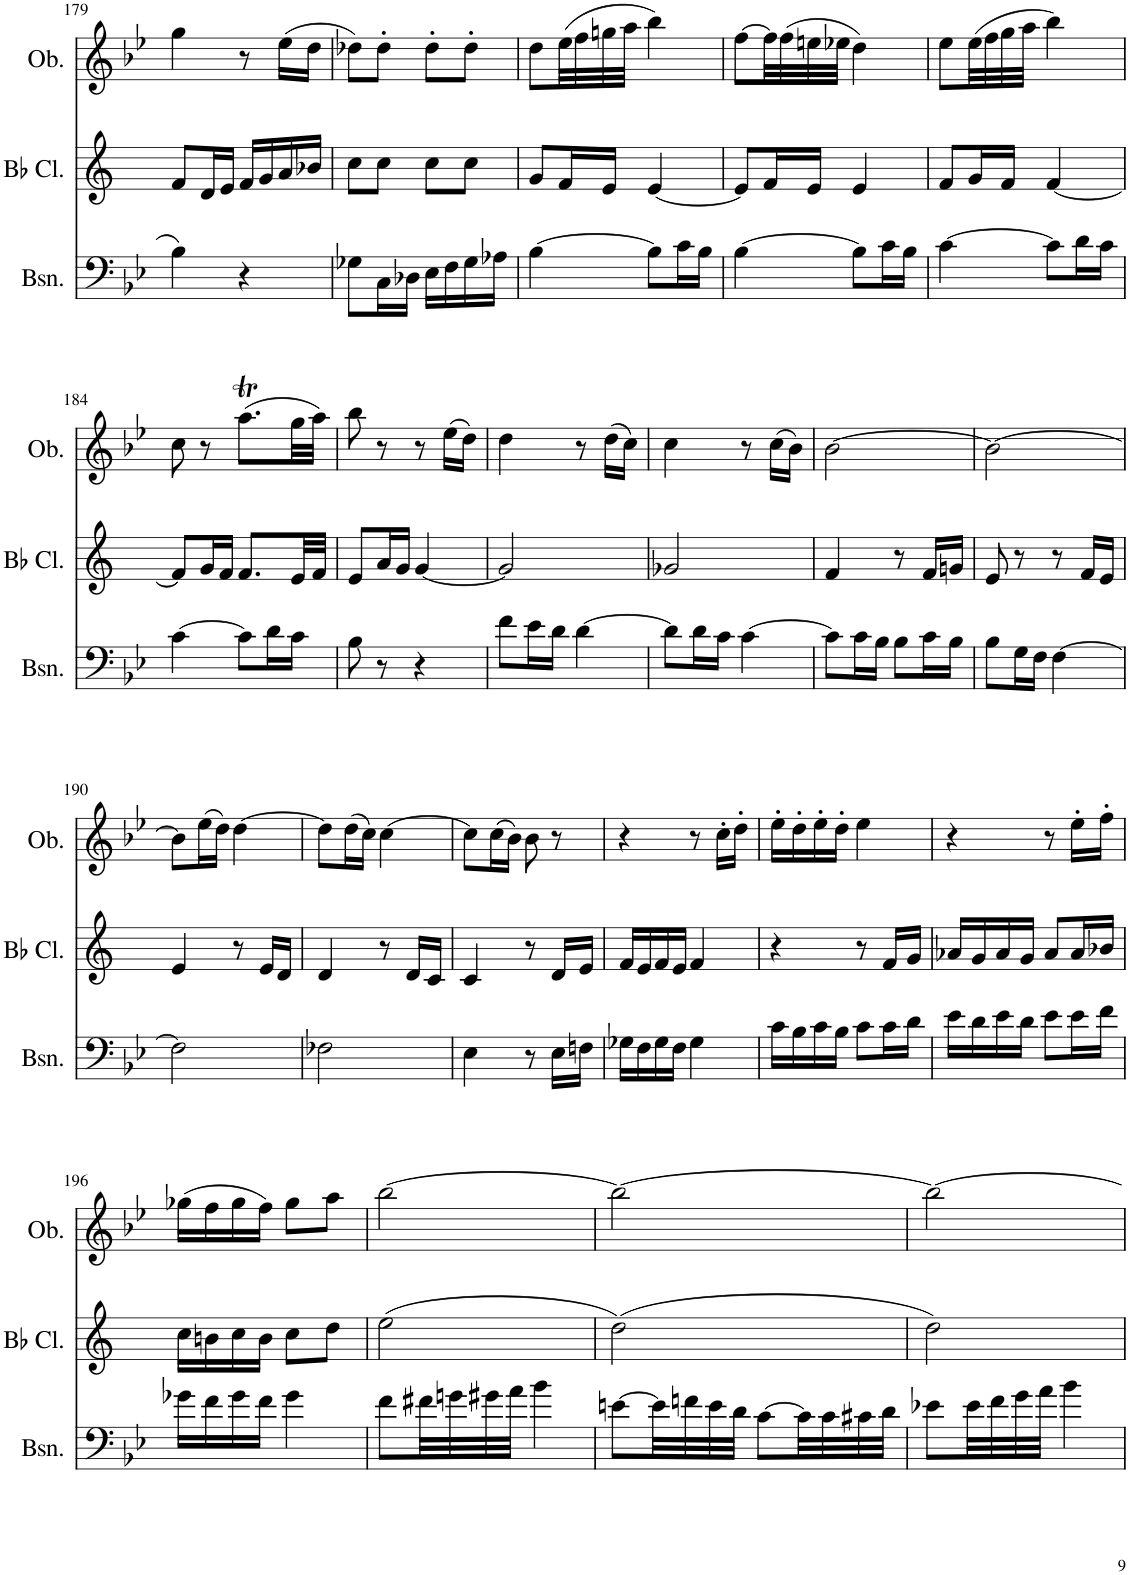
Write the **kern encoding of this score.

**kern	**kern	**kern
*part3	*part2	*part1
*staff3	*staff2	*staff1
*I"Bassoon	*I"Bb Clarinet	*I"Oboe
*I'Bsn.	*I'Bb Cl.	*I'Ob.
!!LO:PB:g=z
*clefF4	*clefG2	*clefG2
*	*Trd1c2	*
*k[b-e-]	*k[]	*k[b-e-]
*M2/4	*M2/4	*M2/4
=179	=179	=179
4B-\	8f/L	4gg\
.	16d/L	.
.	16e/JJ	.
4r	16f/LL	8r
.	16g/	.
.	16a/	(16ee-\LL
.	16b-X/JJ	16dd\JJ
=180	=180	=180
8G-X\L	8cc\L	8dd-X\L)
16C\L	8cc\J	8dd-'\J
16D-X\JJ	.	.
16E-\LL	8cc\L	8dd-'\L
16F\	.	.
16G-\	8cc\J	8dd-'\J
16A-X\JJ	.	.
=181	=181	=181
[4B-\	8g/L	8dd\L
.	16f/L	(32ee-\LL
.	.	32ff\
.	16e/JJ	32ggn\
.	.	32aa\JJJ
8B-\L]	[4e/	4bb-\)
16c\L	.	.
16B-\JJ	.	.
=182	=182	=182
[4B-\	8e/L]	[8ff\L
.	16f/L	32ff\LL]
.	.	(32ff\
.	16e/JJ	32een\
.	.	32ee-X\JJJ
8B-\L]	4e/	4dd\)
16c\L	.	.
16B-\JJ	.	.
=183	=183	=183
[4c\	8f/L	8ee-\L
.	16g/L	(32ee-\LL
.	.	32ff\
.	16f/JJ	32gg\
.	.	32aa\JJJ
8c\L]	[4f/	4bb-\)
16d\L	.	.
16c\JJ	.	.
!!LO:LB:g=z
=184	=184	=184
[4c\	8f/L]	8cc\
.	16g/L	8r
.	16f/JJ	.
8c\L]	8.f/L	(8.aat\L
16d\L	.	.
16c\JJ	32e/LL	32gg\LL
.	32f/JJJ	32aa\JJJ)
=185	=185	=185
8B-\	8e/L	8bb-\
8r	16a/L	8r
.	16g/JJ	.
4r	[4g/	8r
.	.	(16ee-\LL
.	.	16dd\JJ)
=186	=186	=186
8f\L	2g/]	4dd\
16e-\L	.	.
16d\JJ	.	.
[4d\	.	8r
.	.	(16dd\LL
.	.	16cc\JJ)
=187	=187	=187
8d\L]	2g-X/	4cc\
16d\L	.	.
16c\JJ	.	.
[4c\	.	8r
.	.	(16cc\LL
.	.	16b-\JJ)
=188	=188	=188
8c\L]	4f/	[2b-\
16c\L	.	.
16B-\JJ	.	.
8B-\L	8r	.
16c\L	16f/LL	.
16B-\JJ	16gn/JJ	.
=189	=189	=189
8B-\L	8e/	2b-\_
16G\L	8r	.
16F\JJ	.	.
[4F\	8r	.
.	16f/LL	.
.	16e/JJ	.
!!LO:LB:g=z
=190	=190	=190
2F\]	4e/	8b-\L]
.	.	(16ee-\L
.	.	16dd\JJ)
.	8r	[4dd\
.	16e/LL	.
.	16d/JJ	.
=191	=191	=191
2F-X\	4d/	8dd\L]
.	.	(16dd\L
.	.	16cc\JJ)
.	8r	[4cc\
.	16d/LL	.
.	16c/JJ	.
=192	=192	=192
4E-\	4c/	8cc\L]
.	.	(16cc\L
.	.	16b-\JJ)
8r	8r	8b-\
16E-\LL	16d/LL	8r
16Fn\JJ	16e/JJ	.
=193	=193	=193
16G-X\LL	16f/LL	4r
16F\	16e/	.
16G-\	16f/	.
16F\JJ	16e/JJ	.
4G-\	4f/	8r
.	.	16cc'\LL
.	.	16dd'\JJ
=194	=194	=194
16c\LL	4r	16ee-'\LL
16B-\	.	16dd'\
16c\	.	16ee-'\
16B-\JJ	.	16dd'\JJ
8c\L	8r	4ee-\
16c\L	16f/LL	.
16d\JJ	16g/JJ	.
=195	=195	=195
16e-\LL	16a-X/LL	4r
16d\	16g/	.
16e-\	16a-/	.
16d\JJ	16g/JJ	.
8e-\L	8a-/L	8r
16e-\L	16a-/L	16ee-'\LL
16f\JJ	16b-X/JJ	16ff'\JJ
!!LO:LB:g=z
=196	=196	=196
16g-X\LL	16cc\LL	(16gg-X\LL
16f\	16bn\	16ff\
16g-\	16cc\	16gg-\
16f\JJ	16b\JJ	16ff\JJ)
4g-\	8cc\L	8gg-\L
.	8dd\J	8aa\J
=197	=197	=197
8f\L	(2ee\	[2bb-\
32f#X\LL	.	.
32gn\	.	.
32g#X\	.	.
32a\JJJ	.	.
4b-\	.	.
=198	=198	=198
[8en\L	(2dd\)	2bb-\_
32e\LL]	.	.
32fn\	.	.
32e\	.	.
32d\JJJ	.	.
[8c\L	.	.
32c\LL]	.	.
32c\	.	.
32c#X\	.	.
32d\JJJ	.	.
=199	=199	=199
8e-X\L	2dd\)	2bb-\_
32e-\LL	.	.
32f\	.	.
32g\	.	.
32a\JJJ	.	.
4b-\	.	.
=	=	=
*-	*-	*-
